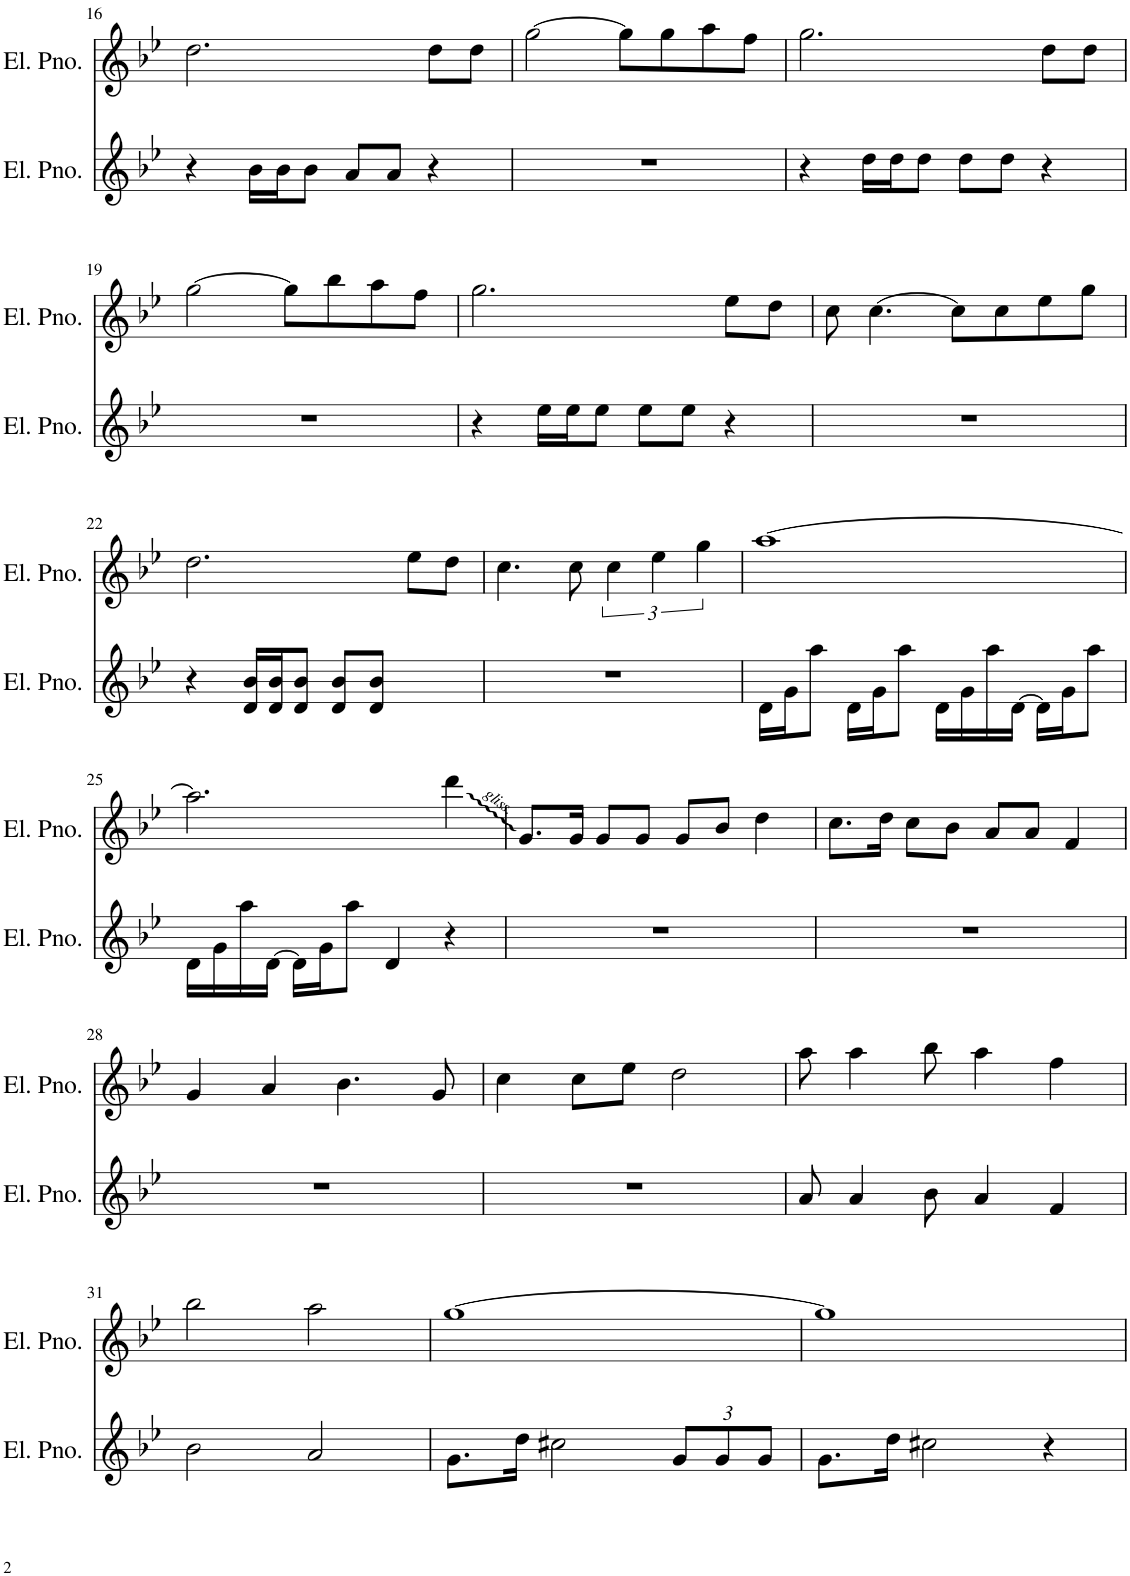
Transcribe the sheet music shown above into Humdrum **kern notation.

**kern	**kern
*part2	*part1
*staff2	*staff1
*I"エレクトリックピアノ	*I"エレクトリックピアノ
!!LO:PB:g=z
*clefG2	*clefG2
*k[b-e-]	*k[b-e-]
*M4/4	*M4/4
*met(c)	*met(c)
=16	=16
4r	2.dd\
16b-\LL	.
16b-\J	.
8b-\J	.
8a/L	.
8a/J	.
4r	8dd\L
.	8dd\J
=17	=17
1r	[2gg\
.	8gg\L]
.	8gg\
.	8aa\
.	8ff\J
=18	=18
4r	2.gg\
16dd\LL	.
16dd\J	.
8dd\J	.
8dd\L	.
8dd\J	.
4r	8dd\L
.	8dd\J
!!LO:LB:g=z
=19	=19
1r	[2gg\
.	8gg\L]
.	8bb-\
.	8aa\
.	8ff\J
=20	=20
4r	2.gg\
16ee-\LL	.
16ee-\J	.
8ee-\J	.
8ee-\L	.
8ee-\J	.
4r	8ee-\L
.	8dd\J
=21	=21
1r	8cc\
.	[4.cc\
.	8cc\L]
.	8cc\
.	8ee-\
.	8gg\J
!!LO:LB:g=z
=22	=22
4r	2.dd\
16d/ 16b-/LL	.
16d/ 16b-/J	.
8d/ 8b-/J	.
8d/ 8b-/L	.
8d/ 8b-/J	.
4ryy	8ee-\L
.	8dd\J
=23	=23
1r	4.cc\
.	8cc\
.	6cc\
.	6ee-\
.	6gg\
=24	=24
16d\LL	[1aa
16g\J	.
8aa\J	.
16d\LL	.
16g\J	.
8aa\J	.
16d\LL	.
16g\	.
16aa\	.
[16d\JJ	.
16d\LL]	.
16g\J	.
8aa\J	.
!!LO:LB:g=z
=25	=25
16d\LL	2.aa\]
16g\	.
16aa\	.
[16d\JJ	.
16d\LL]	.
16g\J	.
8aa\J	.
4d/	.
4r	4ddd\
=26	=26
1r	8.g/L
.	16g/Jk
.	8g/L
.	8g/J
.	8g/L
.	8b-/J
.	4dd\
=27	=27
1r	8.cc\L
.	16dd\Jk
.	8cc\L
.	8b-\J
.	8a/L
.	8a/J
.	4f/
!!LO:LB:g=z
=28	=28
1r	4g/
.	4a/
.	4.b-\
.	8g/
=29	=29
1r	4cc\
.	8cc\L
.	8ee-\J
.	2dd\
=30	=30
8a/	8aa\
4a/	4aa\
8b-\	8bb-\
4a/	4aa\
4f/	4ff\
!!LO:LB:g=z
=31	=31
2b-\	2bb-\
2a/	2aa\
=32	=32
8.g\L	[1gg
16dd\Jk	.
2cc#X\	.
*Xbrackettup	*
12g/L	.
12g/	.
12g/J	.
=33	=33
8.g\L	1gg]
16dd\Jk	.
2cc#X\	.
4r	.
=	=
*-	*-
